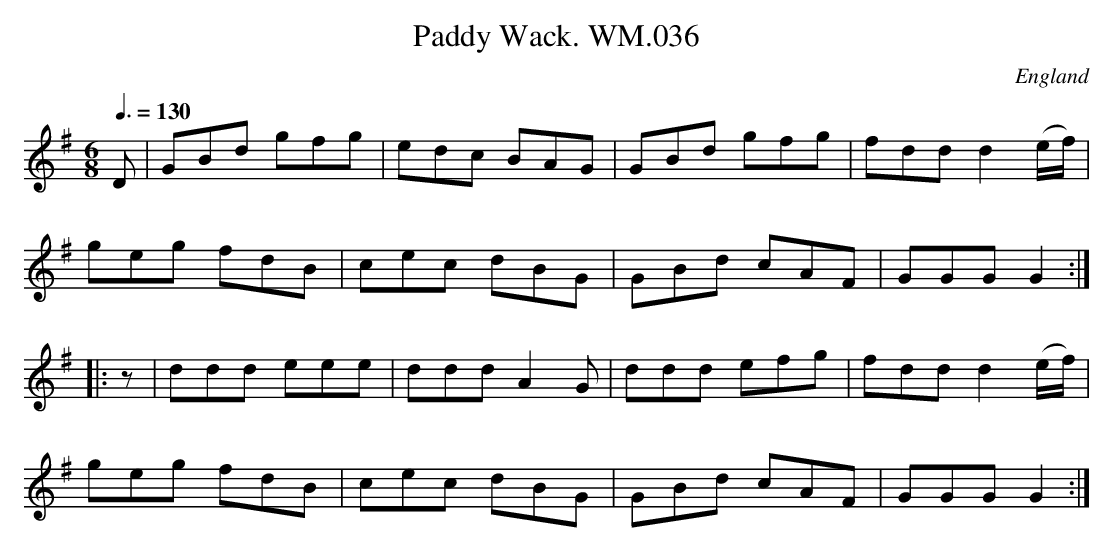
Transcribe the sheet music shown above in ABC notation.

X:1
T:Paddy Wack. WM.036
L:1/8
M:6/8
O:England
Q:3/8=130
K:G
D|GBd gfg|edc BAG|GBd gfg|fddd2(e/f/)|!
geg fdB|cec dBG|GBd cAF|GGGG2:|!
|:z|ddd eee|dddA2G|ddd efg|fddd2(e/f/)|!
geg fdB|cec dBG|GBd cAF|GGG G2:|
